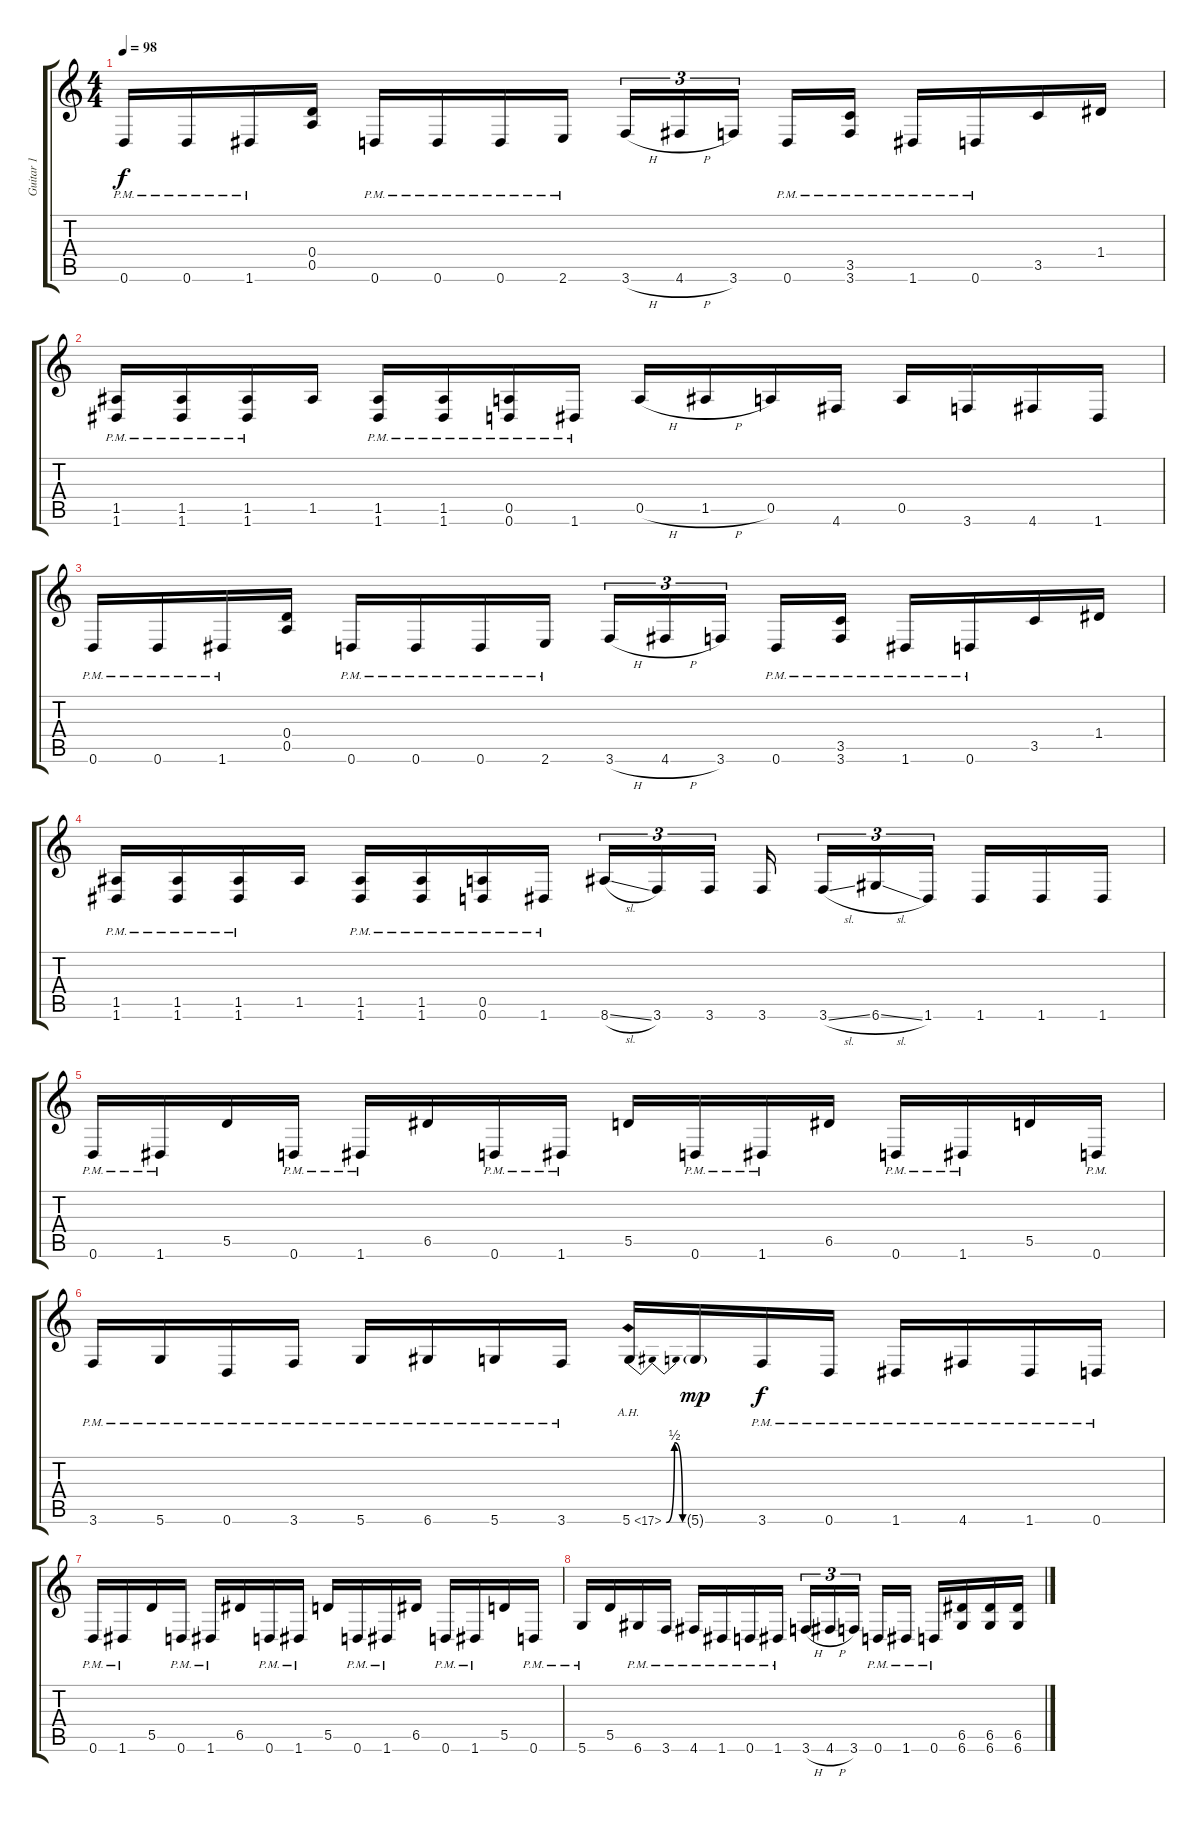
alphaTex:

\track ("Guitar 1" "Guitar 1") {instrument distortionguitar}
\staff {score tabs}
\tuning (E4 B3 G3 D3 A2 D2) {hide}
\ts (4 4)
\tempo 98
\clef g2
\ks c
0.6{pm}.16{dy f} 0.6{pm}.16 1.6{pm}.16 (0.4 0.5).16 0.6{pm}.16 0.6{pm}.16 0.6{pm}.16 2.6{pm}.16 3.6{h}.16{tu (3 2)} 4.6{h}.16{tu (3 2)} 3.6.16{tu (3 2) beam splitsecondary} 0.6{pm}.16 (3.5{pm} 3.6{pm}).16 1.6{pm}.16 0.6{pm}.16 3.5.16 1.4.16 |
(1.5{pm} 1.6{pm}).16 (1.5{pm} 1.6{pm}).16 (1.5{pm} 1.6{pm}).16 1.5.16 (1.5{pm} 1.6{pm}).16 (1.5{pm} 1.6{pm}).16 (0.5{pm} 0.6{pm}).16 1.6{pm}.16 0.5{h}.16 1.5{h}.16 0.5.16 4.6.16 0.5.16 3.6.16 4.6.16 1.6.16 |
0.6{pm}.16 0.6{pm}.16 1.6{pm}.16 (0.4 0.5).16 0.6{pm}.16 0.6{pm}.16 0.6{pm}.16 2.6{pm}.16 3.6{h}.16{tu (3 2)} 4.6{h}.16{tu (3 2)} 3.6.16{tu (3 2) beam splitsecondary} 0.6{pm}.16 (3.5{pm} 3.6{pm}).16 1.6{pm}.16 0.6{pm}.16 3.5.16 1.4.16 |
(1.5 1.6{pm}).16 (1.5 1.6{pm}).16 (1.5 1.6{pm}).16 1.5.16 (1.5 1.6{pm}).16 (1.5 1.6{pm}).16 (0.5 0.6{pm}).16 1.6{pm}.16 8.6{sl}.16{tu (3 2)} 3.6.16{tu (3 2)} 3.6.16{tu (3 2) beam splitsecondary} 3.6.16{beam splitsecondary} 3.6{sl}.16{tu (3 2)} 6.6{sl}.16{tu (3 2)} 1.6.16{tu (3 2) beam splitsecondary} 1.6.16 1.6.16 1.6.16 |
0.6{pm}.16 1.6{pm}.16 5.5.16 0.6{pm}.16 1.6{pm}.16 6.5.16 0.6{pm}.16 1.6{pm}.16 5.5.16 0.6{pm}.16 1.6{pm}.16 6.5.16 0.6{pm}.16 1.6{pm}.16 5.5.16 0.6{pm}.16 |
3.6{pm}.16 5.6{pm}.16 0.6{pm}.16 3.6{pm}.16 5.6{pm}.16 6.6{pm}.16 5.6{pm}.16 3.6{pm}.16 5.6{be (bendrelease 0 0 15 2 15 2 60 0) ah 12}.16 5.6{g}.16{dy mp} 3.6{pm}.16{dy f} 0.6{pm}.16 1.6{pm}.16 4.6{pm}.16 1.6{pm}.16 0.6{pm}.16 |
0.6{pm}.16 1.6{pm}.16 5.5.16 0.6{pm}.16 1.6{pm}.16 6.5.16 0.6{pm}.16 1.6{pm}.16 5.5.16 0.6{pm}.16 1.6{pm}.16 6.5.16 0.6{pm}.16 1.6{pm}.16 5.5.16 0.6{pm}.16 |
5.6{pm}.16 5.5.16 6.6{pm}.16 3.6{pm}.16 4.6{pm}.16 1.6{pm}.16 0.6{pm}.16 1.6{pm}.16 3.6{h}.16{tu (3 2)} 4.6{h}.16{tu (3 2)} 3.6.16{tu (3 2) beam splitsecondary} 0.6{pm}.16 1.6{pm}.16 0.6{pm}.16 (6.5 6.6).16 (6.5 6.6).16 (6.5 6.6).16
